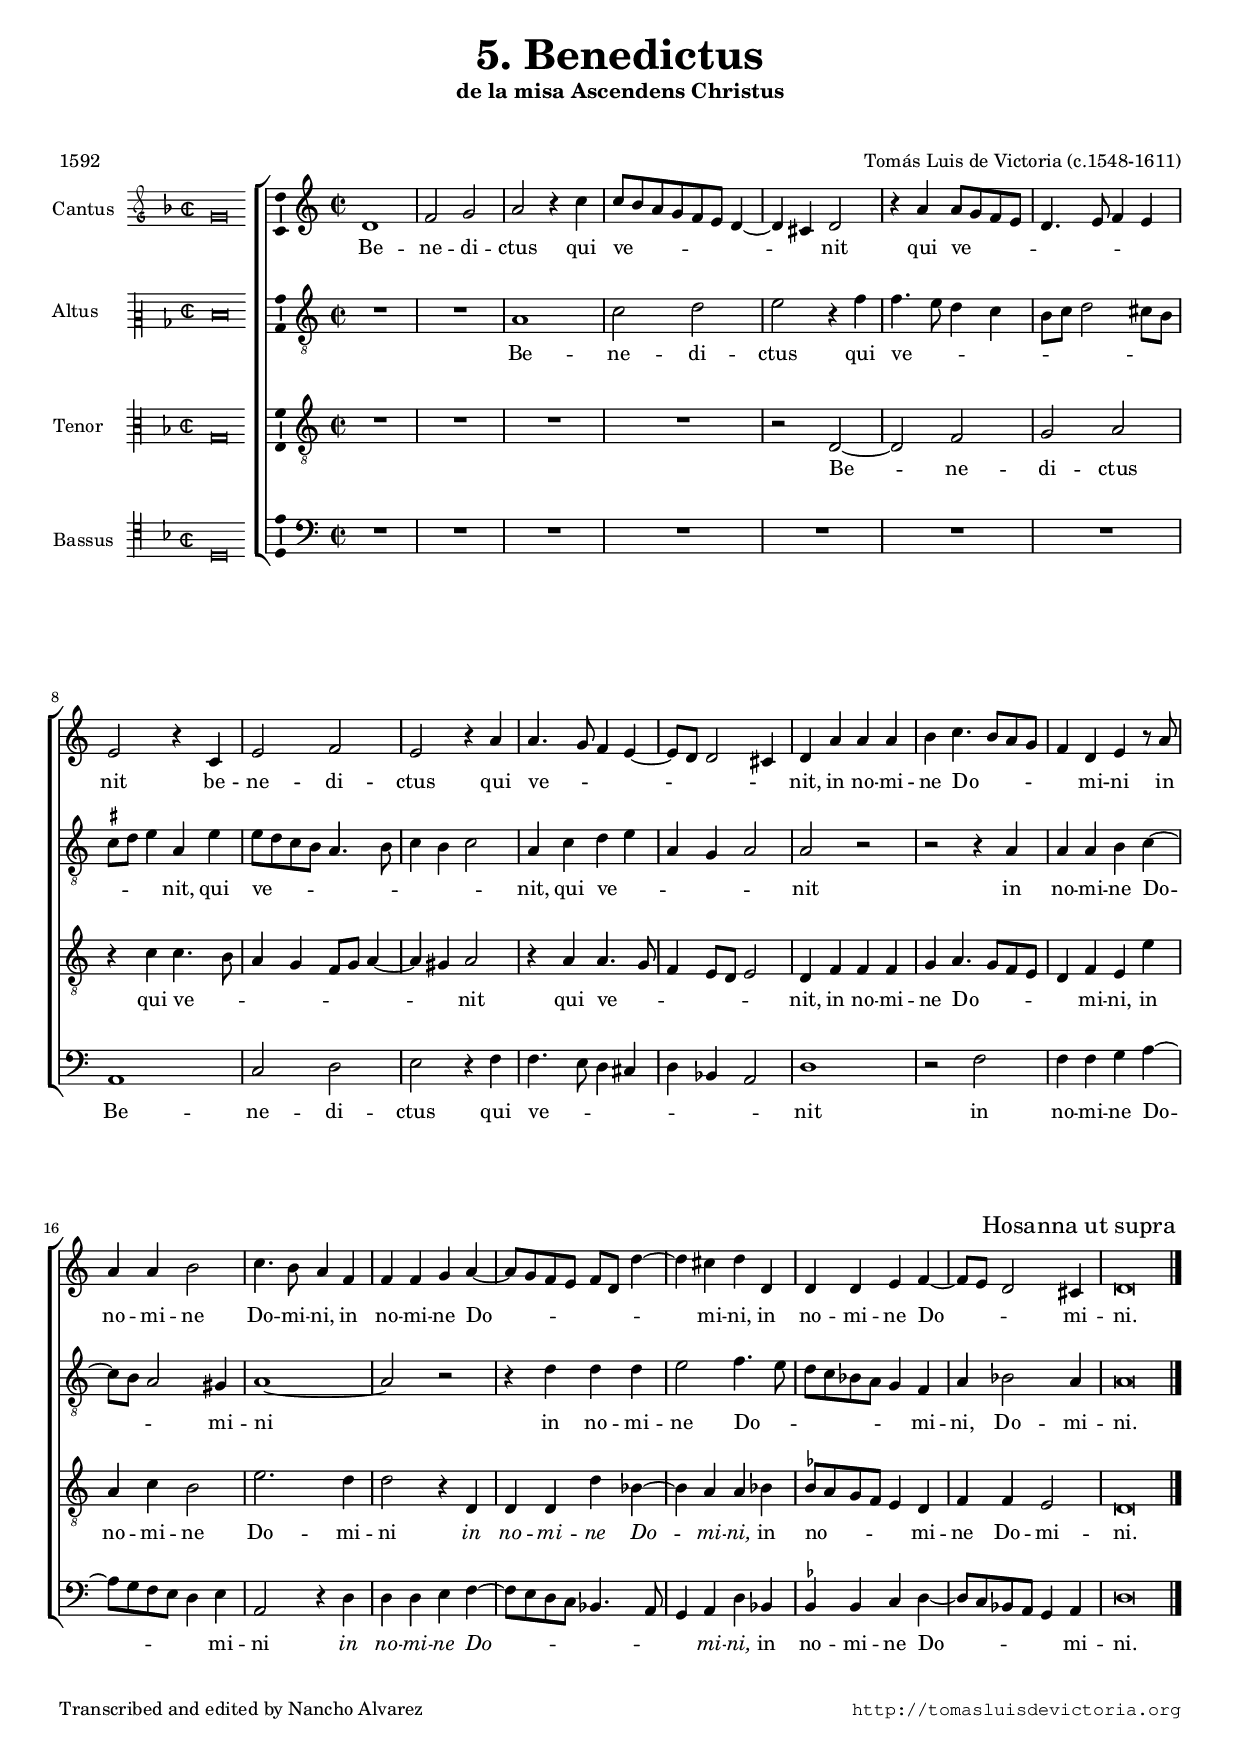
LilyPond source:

\version "2.18.0"

#(set-default-paper-size "a4")
#(set-global-staff-size 16.2)
#(ly:set-option 'point-and-click #f)
%mobile -s15.5 -i3.4

italicas=\override LyricText.font-shape = #'italic
rectas=\override LyricText.font-shape = #'upright
ss=\once \set suggestAccidentals = ##t
incipitwidth = 20

htitle="Ascendens Christus: 5. Benedictus"
hcomposer="Victoria"

\header {
	title=\markup{\fontsize #3 "5. Benedictus"}
	subtitle="de la misa Ascendens Christus"
	subsubtitle=\markup{\column{"  " "  "}}
	composer="Tomás Luis de Victoria (c.1548-1611)"
        pdfauthor=\composer
	%opus="(-)"
	poet="1592"
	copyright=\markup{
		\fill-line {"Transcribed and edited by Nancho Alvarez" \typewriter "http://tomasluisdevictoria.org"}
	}
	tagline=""
}


global={\key c \major \time 2/2 \skip 1*23 \bar "|." }

cantus={
	d'1 |
	f'2 g' |
	a' r4 c'' |
	c''8[ b' a' g' f' e'] d'4 ~ |
	d' cis' d'2 |
%45
	r4 a' a'8 g' f' e' |
	d'4. e'8 f'4 e' |
	e'2 r4 c' |
	e'2 f' |
	e' r4 a' |
%50
	a'4. g'8 f'4 e' ~ |
	e'8 d' d'2 cis'4 |
	d' a' a' a' |
	b' c''4. b'8 a' g' |
	f'4 d' e' r8 a' |
%55
	a'4 a' b'2 |
	c''4. b'8 a'4 f' |
	f' f' g' a' ~ |
	a'8 g' f' e' f' d' d''4 ~ |
	d'' cis'' d'' d' |
%60
	d' d' e' f' ~ |
	\override TextScript.padding = #1.3
	f'8 e' d'2 cis'4 |
	d'\breve*1/2
	\override Score.RehearsalMark.padding = #1.5
	\override Score.RehearsalMark.self-alignment-X=#right
	\mark \markup{"Hosanna ut supra"}
}

altus={
	R1*4/4 |
	R1*4/4 |
	a1 |
	c'2 d' |
	e' r4 f' |
%45
	f'4. e'8 d'4 c' |
	b8 c' d'2 cis'8 b |
	\ss cis' d' e'4 a e' |
	e'8 d' c' b a4. b8 |
	c'4 b c'2 |
%50
	a4 c' d' e' |
	a g a2 |
	a r |
	r r4 a |
	a a b c' ~ |
%55
	c'8 b a2 gis4 |
	a1 ~ |
	a2 r |
	r4 d' d' d' |
	e'2 f'4. e'8 |
%60
	d' c' bes a g4 f |
	a bes2 a4 |
	a\breve*1/2
}

tenor={
	R1*4/4 |
	R1*4/4 |
	R1*4/4 |
	R1*4/4 |
	r2 d ~ |
%45
	d f |
	g a |
	r4 c' c'4. b8 |
	a4 g f8 g a4 ~ |
	a gis a2 |
%50
	r4 a a4. g8 |
	f4 e8 d e2 |
	d4 f f f |
	g a4. g8 f e |
	d4 f e e' |
%55
	a c' b2 |
	e'2. d'4 |
	d'2 r4 d |
	d d d' bes ~ |
	bes a a bes |
%60
	\ss bes8 a g f e4 d |
	f f e2 |
	d\breve*1/2
}

bassus={
	R1*4/4 |
	R1*4/4 |
	R1*4/4 |
	R1*4/4 |
	R1*4/4 |
%45
	R1*4/4 |
	R1*4/4 |
	a,1 |
	c2 d |
	e r4 f |
%50
	f4. e8 d4 cis |
	d bes, a,2 |
	d1 |
	r2 f |
	f4 f g a ~ |
%55
	a8 g f e d4 e |
	a,2 r4 d |
	d d e f ~ |
	f8 e d c bes,4. a,8 |
	g,4 a, d bes, |
%60
	\ss bes, bes, c d ~ |
	d8 c bes, a, g,4 a, |
	d\breve*1/2
}

textocantus=\lyricmode{
Be -- ne -- di -- ctus
qui ve -- _ _ _ _ _ _ _ _ nit
qui ve -- _ _ _ _ _ _ _ nit
be -- ne -- di -- ctus qui ve -- _ _ _ _ _ _ _ nit,
in no -- mi -- ne Do -- _ _ _ _ mi -- ni
in no -- mi -- ne Do -- mi -- ni,
in no -- mi -- ne Do -- _ _ _ _ _ _ _ _ mi -- ni,
in no -- mi -- ne Do -- _ _ _ mi -- ni.

}

textoaltus=\lyricmode{
Be -- ne -- di -- ctus
qui ve -- _ _ _ _ _ _ _ _ _ _ _ nit,
qui ve -- _ _ _ _ _ _ _ _ nit,
qui ve -- _ _ _ _ nit
in no -- mi -- ne Do -- _ _ _ mi -- ni _
in no -- mi -- ne Do -- _ _ _ _ _ _ mi -- ni,
Do -- mi -- ni.


}

textotenor=\lyricmode{
Be -- _ ne -- di -- ctus qui ve -- _ _ _ _ _ _ _ _ nit
qui ve -- _ _ _ _ _ nit,
in no -- mi -- ne Do -- _ _ _ _ mi -- ni,
in no -- mi -- ne
Do -- mi -- ni
\italicas
in no -- mi -- ne Do -- _ mi -- ni,
\rectas
in no -- _ _ _ _ mi -- ne Do -- mi -- ni.


}

textobassus=\lyricmode{
Be -- ne -- di -- ctus qui ve -- _ _ _ _ _ _ nit
in no -- mi -- ne Do -- _ _ _ _ _ mi -- ni
\italicas
in no -- mi -- ne Do -- _ _ _ _ _ _ _ mi -- ni,
\rectas
in no -- mi -- ne Do -- _ _ _ _ _ mi -- ni.


}

incipitcantus=\markup{
	\score{
		{ 
		\set Staff.instrumentName="Cantus  "
		\override NoteHead.style = #'neomensural
		\override Rest.style = #'neomensural
		\override Staff.TimeSignature.style = #'neomensural
		\cadenzaOn 
		\clef "petrucci-g"
		\key f \major
		\time 2/2
		g'\breve
		} 
	\layout {
		\context {\Voice
			\remove Ligature_bracket_engraver
			\consists Mensural_ligature_engraver
		}
		line-width=\incipitwidth
		indent = 0
	}
	}
}


incipitaltus=\markup{
	\score{
		{ 
		\set Staff.instrumentName="Altus     "
		\override NoteHead.style = #'neomensural 
		\override Rest.style = #'neomensural
		\override Staff.TimeSignature.style = #'neomensural
		\cadenzaOn 
		\clef "petrucci-c2"
		\key f \major
		\time 2/2
		d'\breve
		} 
	\layout {
		\context {\Voice
			\remove Ligature_bracket_engraver
			\consists Mensural_ligature_engraver
		}
		line-width=\incipitwidth
		indent = 0
	}
	}
}


incipittenor=\markup{
	\score{
		{ 
		\set Staff.instrumentName="Tenor    "
		\override NoteHead.style = #'neomensural 
		\override Rest.style = #'neomensural
		\override Staff.TimeSignature.style = #'neomensural
		\cadenzaOn 
		\clef "petrucci-c3"
		\key f \major
		\time 2/2
		g\breve
		} 
	\layout {
		\context {\Voice
			\remove Ligature_bracket_engraver
			\consists Mensural_ligature_engraver
		}
		line-width=\incipitwidth
		indent=0
	}
	}
}

incipitbassus=\markup{
	\score{
		{ 
		\set Staff.instrumentName="Bassus  "
		\override NoteHead.style = #'neomensural 
		\override Rest.style = #'neomensural
		\override Staff.TimeSignature.style = #'neomensural
		\cadenzaOn 
		\clef "petrucci-c4"
		\key f \major
		\time 2/2
		d\breve
		} 
	\layout {
		\context {\Voice
			\remove Ligature_bracket_engraver
			\consists Mensural_ligature_engraver
		}
		line-width=\incipitwidth
		indent = 0
	}
	}
}





\score {\transpose c' c'{
\new ChoirStaff<<

	\new Staff <<\global
	\new Voice="v1" {
		\set Staff.instrumentName=\incipitcantus
		\clef "treble"
		\cantus }
	\new Lyrics \lyricsto "v1" {\textocantus }
	>>

	
	\new Staff << \global
	\new Voice="v2" {
		\set Staff.instrumentName=\incipitaltus
		\clef "G_8" 
		\altus}
	\new Lyrics \lyricsto "v2" {\textoaltus }
	>>

	
	\new Staff <<\global
	\new Voice="v3" {
		\set Staff.instrumentName=\incipittenor
		\clef "G_8"
		\tenor }
	\new Lyrics \lyricsto "v3" {\textotenor }
	>>
	

	\new Staff <<\global
	\new Voice="v4" {
		\set Staff.instrumentName=\incipitbassus
		\clef "bass" 
		\bassus }
	\new Lyrics \lyricsto "v4" {\textobassus }
	>>
	
>>

	}%transpose

\layout{ 
	\context {\Lyrics 
		\override VerticalAxisGroup.staff-affinity = #UP
		\override VerticalAxisGroup.nonstaff-relatedstaff-spacing =
			#'((basic-distance . 0) (minimum-distance . 0) (padding . 1))
		%\override LyricText.font-size = #1.2
		\override LyricHyphen.minimum-distance = #0.5
	}
	\context {\Score 
		tempoHideNote = ##t
		\override BarNumber.padding = #2 
	}
	\context {\Voice 
		melismaBusyProperties = #'()
		%autoBeaming = ##f
	}
	\context {\Staff 
                %\RemoveEmptyStaves
                %\override VerticalAxisGroup.remove-first = ##t
		\override VerticalAxisGroup.staff-staff-spacing =
			#'((basic-distance . 11) (minimum-distance . 0) (padding . 1))
		\consists Ambitus_engraver 
		\override LigatureBracket.padding = #1
	}
}

%\midi { \mtempo }

}


\paper{
	evenHeaderMarkup=\markup  \fill-line { \fromproperty #'page:page-number-string \htitle \hcomposer }
	oddHeaderMarkup= \markup  \fill-line { \on-the-fly #not-first-page \hcomposer \on-the-fly #not-first-page \htitle \on-the-fly #not-first-page \fromproperty #'page:page-number-string }
	%system-count=20
	%page-count = 8
	ragged-last-bottom = ##f
	indent=3.5\cm
	system-system-spacing =
	#'((basic-distance . 20) (minimum-distance . 0) (padding . 5))
	top-system-spacing = % header
	#'((basic-distance . 8) (minimum-distance . 0) (padding . 0))
	last-bottom-spacing = % footer
	#'((basic-distance . 12) (minimum-distance . 0) (padding . 0))


first-page-number=15
}